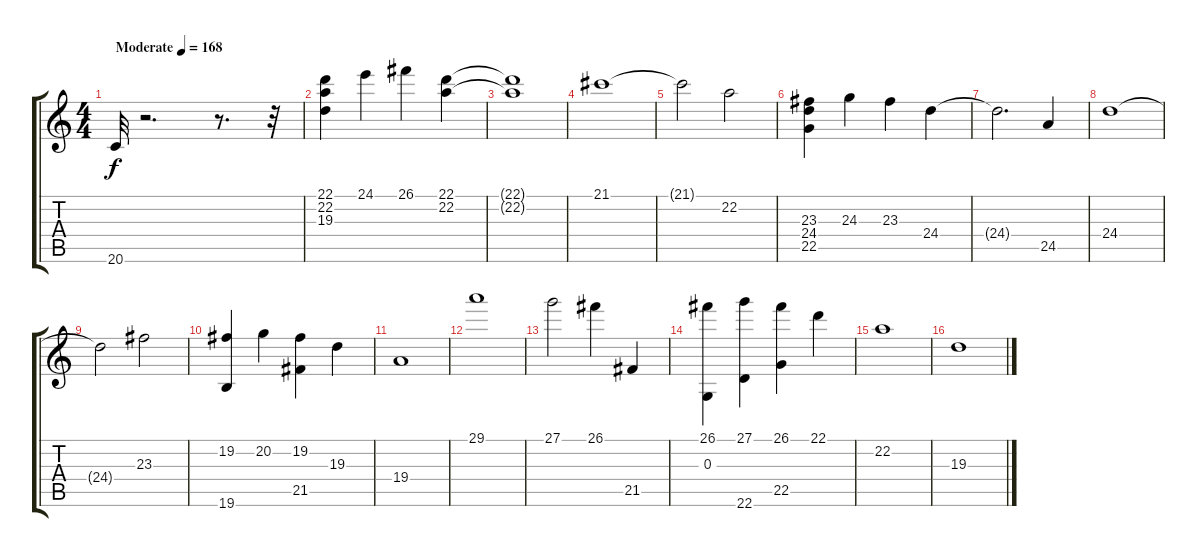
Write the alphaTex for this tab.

\track "" {instrument brightacousticpiano}
\staff {score tabs}
\tuning (E4 B3 G3 D3 A2 E2) {hide}
\ts (4 4)
\tempo (168 "Moderate")
\clef g2
\ks c
20.6.32{dy f instrument brightacousticpiano} r.2{d} r.8{d} r.32 |
(22.1 22.2 19.3).4 24.1.4 26.1.4 (22.1 22.2).4 |
(22.1{t} 22.2{t}).1 |
21.1.1 |
21.1{t}.2 22.2.2 |
(23.3 24.4 22.5).4 24.3.4 23.3.4 24.4.4 |
24.4{t}.2{d} 24.5.4 |
24.4.1 |
24.4{t}.2 23.3.2 |
(19.2 19.6).4 20.2.4 (19.2 21.5).4 19.3.4 |
19.4.1 |
29.1.1 |
27.1.2 26.1.4 21.5.4 |
(26.1 0.3).4 (27.1 22.6).4 (26.1 22.5).4 22.1.4 |
22.2.1 |
19.3.1
